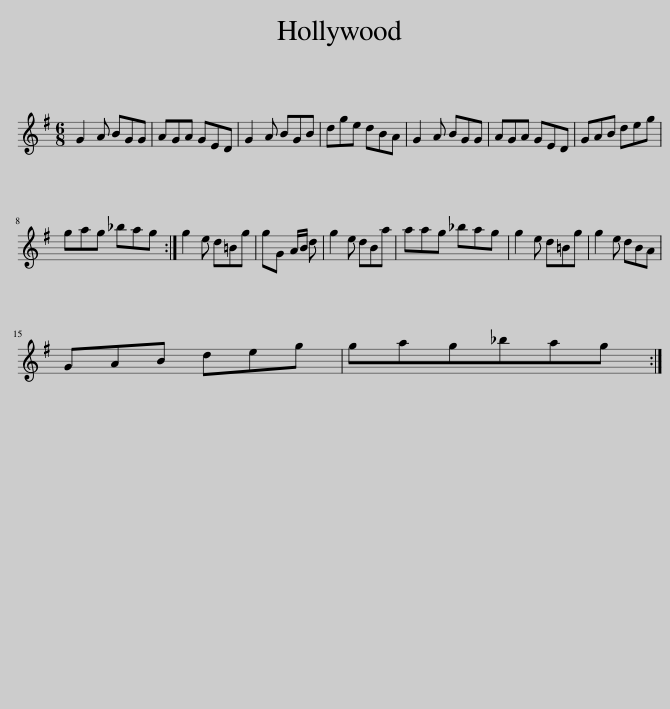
X:1
L:1/8
M:6/8
I:linebreak $
K:G
V:1 treble
V:1
 G2 A BGG | AGA GED | G2 A BGB | dge dBA | G2 A BGG | %5
 AGA GED | GAB deg |$ gag _bag :| g2 e d=Bg | gG A/B/ d | %10
 g2 e dBa | aag _bag | g2 e d=Bg | g2 e dBA |$ GAB deg | %15
 gag_bag :| %16
